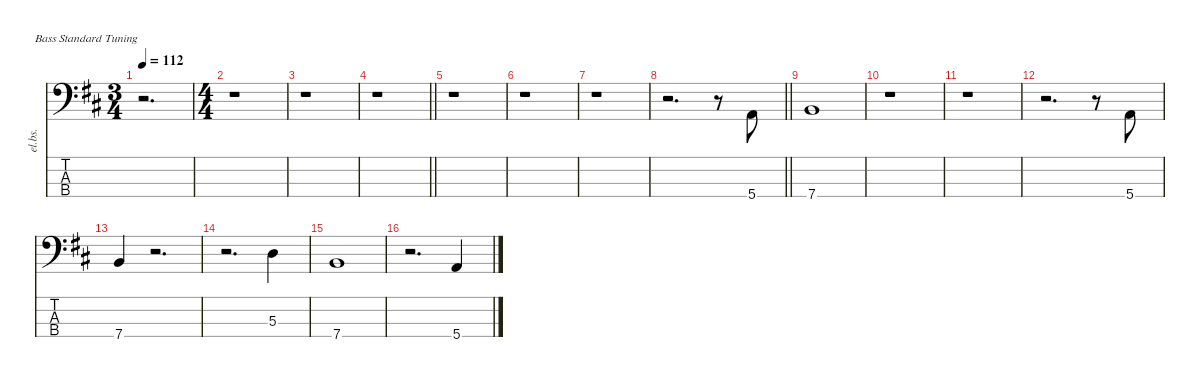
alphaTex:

\defaultSystemsLayout 4
\hideDynamics
\bracketExtendMode nobrackets
\otherSystemsTrackNameOrientation horizontal
\track ("Cliff - Bass" "el.bs.") {defaultSystemsLayout 8 instrument electricbassfinger}
\staff {score tabs}
\tuning (G2 D2 A1 E1)
\ts (3 4)
\beaming (8 2 2 2)
\tempo 112
\clef f4
\ks bminor
r.2{d dy f instrument electricbassfinger beam Down} |
\ts (4 4)
\beaming (8 2 2 2 2)
r.1{beam Down} |
r.1{beam Down} |
\barLineRight lightlight
r.1{beam Down} |
r.1{beam Down} |
r.1{beam Down} |
r.1{beam Down} |
\barLineRight lightlight
r.2{d beam Down} r.8{beam Down} 5.4{acc forcenatural}.8{beam Up} |
7.4{acc forcenatural}.1{beam Up} |
r.1{beam Down} |
r.1{beam Down} |
r.2{d beam Down} r.8{beam Down} 5.4{acc forcenatural}.8{beam Up} |
7.4{acc forcenatural}.4{beam Up} r.2{d beam Up} |
r.2{d beam Down} 5.3{acc forcenatural}.4{beam Down} |
7.4{acc forcenatural}.1{beam Up} |
r.2{d beam Down} 5.4{acc forcenatural}.4{beam Up}
